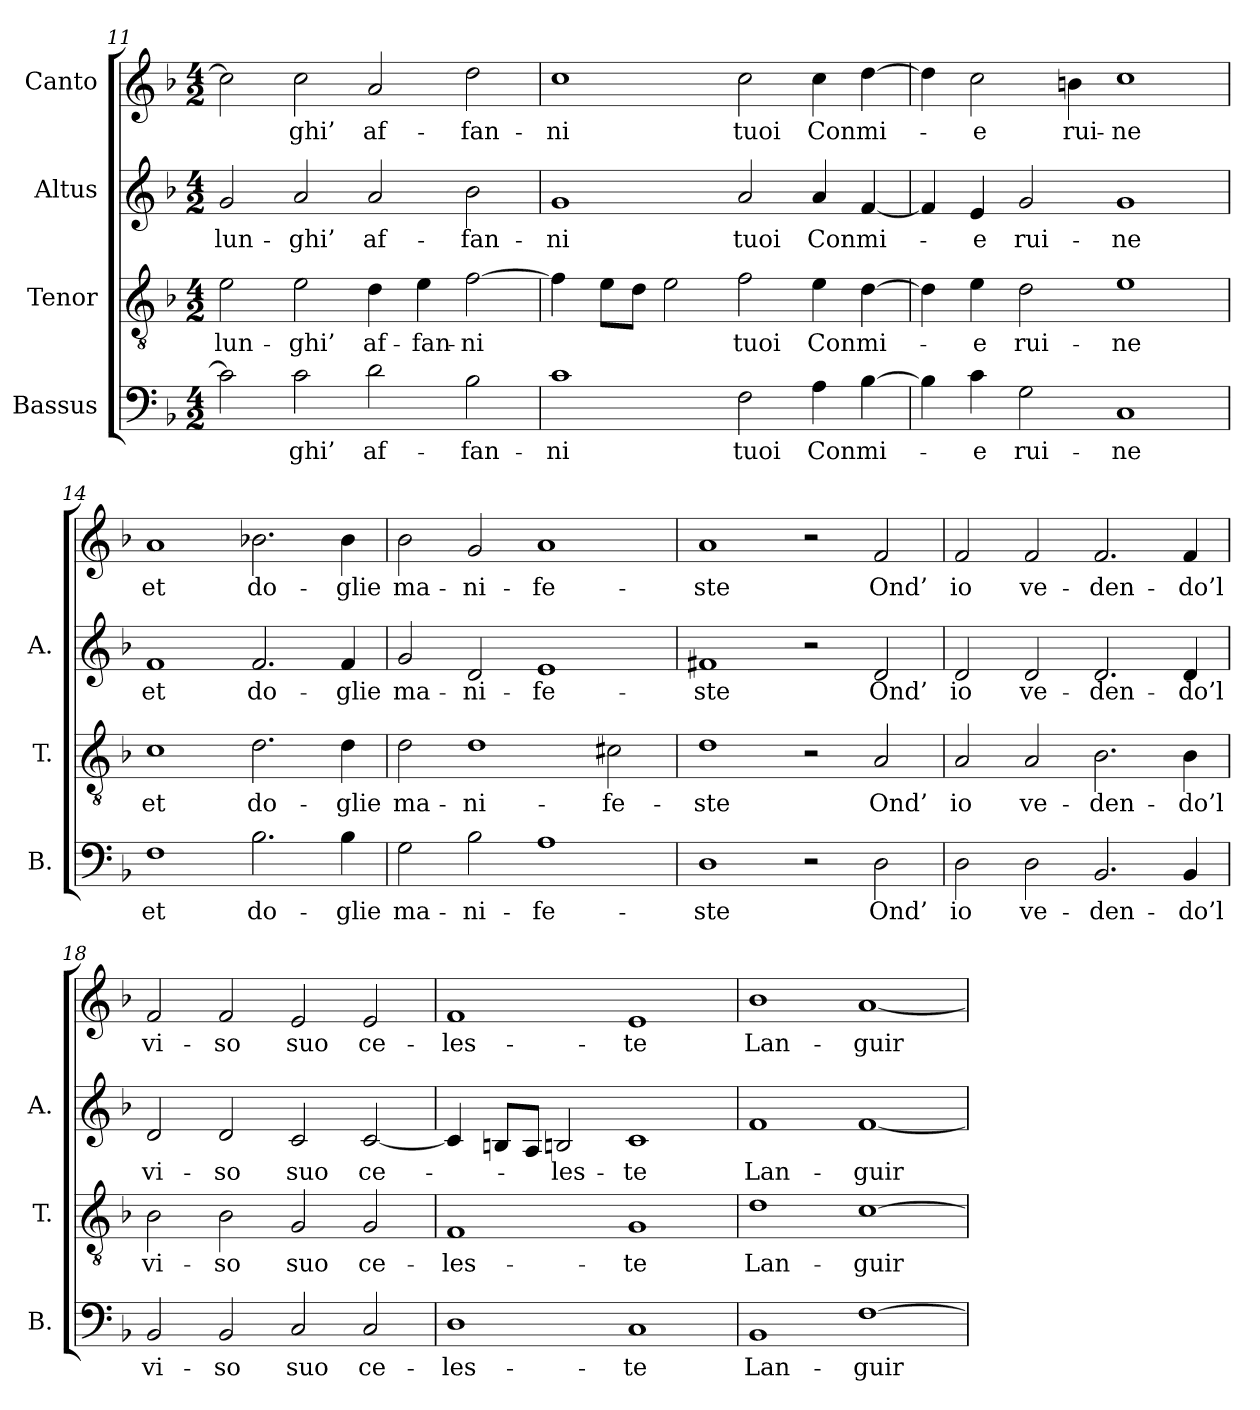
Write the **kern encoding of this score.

**kern	**text	**kern	**text	**kern	**text	**kern	**text
*part4	*part4	*part3	*part3	*part2	*part2	*part1	*part1
*staff4	*staff4	*staff3	*staff3	*staff2	*staff2	*staff1	*staff1
*I"Bassus	*	*I"Tenor	*	*I"Altus	*	*I"Canto	*
*I'B.	*	*I'T.	*	*I'A.	*	*	*
*clefF4	*	*clefGv2	*	*clefG2	*	*clefG2	*
*	*	*ITrd7c12	*	*	*	*	*
*k[b-]	*	*k[b-]	*	*k[b-]	*	*k[b-]	*
*F:	*	*F:	*	*F:	*	*F:	*
*M4/2	*	*M4/2	*	*M4/2	*	*M4/2	*
=11	=11	=11	=11	=11	=11	=11	=11
2c\]	.	2E\	lun-	2g/	lun-	2cc\]	.
2c\	-ghi’	2E\	-ghi’	2a/	-ghi’	2cc\	-ghi’
2d\	af-	4D\	af-	2a/	af-	2a/	af-
.	.	4E\	-fan-	.	.	.	.
2B-\	-fan-	[2F\	-ni	2b-\	-fan-	2dd\	-fan-
=12	=12	=12	=12	=12	=12	=12	=12
1c\	-ni	4F\]	.	1g/	-ni	1cc\	-ni
.	.	8E\L	.	.	.	.	.
.	.	8D\J	.	.	.	.	.
.	.	2E\	.	.	.	.	.
2F\	tuoi	2F\	tuoi	2a/	tuoi	2cc\	tuoi
4A\	Con	4E\	Con	4a/	Con	4cc\	Con
[4B-\	mi-	[4D\	mi-	[4f/	mi-	[4dd\	mi-
!!LO:PB:g=z
=13	=13	=13	=13	=13	=13	=13	=13
4B-\]	.	4D\]	.	4f/]	.	4dd\]	.
4c\	-e	4E\	-e	4e/	-e	2cc\	-e
2G\	rui-	2D\	rui-	2g/	rui-	.	.
.	.	.	.	.	.	4bn\	rui-
1C/	-ne	1E\	-ne	1g/	-ne	1cc\	-ne
=14	=14	=14	=14	=14	=14	=14	=14
1F\	et	1C\	et	1f/	et	1a/	et
2.B-\	do-	2.D\	do-	2.f/	do-	2.b-X\	do-
4B-\	-glie	4D\	-glie	4f/	-glie	4b-\	-glie
=15	=15	=15	=15	=15	=15	=15	=15
2G\	ma-	2D\	ma-	2g/	ma-	2b-\	ma-
2B-\	-ni-	1D\	-ni-	2d/	-ni-	2g/	-ni-
1A\	-fe-	.	.	1e/	-fe-	1a/	-fe-
.	.	2C#X\	-fe-	.	.	.	.
=16	=16	=16	=16	=16	=16	=16	=16
1D\	-ste	1D\	-ste	1f#X/	-ste	1a/	-ste
2r	.	2r	.	2r	.	2r	.
2D\	Ond’	2AA/	Ond’	2d/	Ond’	2f/	Ond’
=17	=17	=17	=17	=17	=17	=17	=17
2D\	io	2AA/	io	2d/	io	2f/	io
2D\	ve-	2AA/	ve-	2d/	ve-	2f/	ve-
2.BB-/	-den-	2.BB-\	-den-	2.d/	-den-	2.f/	-den-
4BB-/	-do’l	4BB-\	-do’l	4d/	-do’l	4f/	-do’l
!!LO:LB:g=z
=18	=18	=18	=18	=18	=18	=18	=18
2BB-/	vi-	2BB-\	vi-	2d/	vi-	2f/	vi-
2BB-/	-so	2BB-\	-so	2d/	-so	2f/	-so
2C/	suo	2GG/	suo	2c/	suo	2e/	suo
2C/	ce-	2GG/	ce-	[2c/	ce-	2e/	ce-
=19	=19	=19	=19	=19	=19	=19	=19
1D\	-les-	1FF/	-les-	4c/]	.	1f/	-les-
.	.	.	.	8Bn/L	.	.	.
.	.	.	.	8A/J	.	.	.
.	.	.	.	2Bn/	-les-	.	.
1C/	-te	1GG/	-te	1c/	-te	1e/	-te
=20	=20	=20	=20	=20	=20	=20	=20
1BB-/	Lan-	1D\	Lan-	1f/	Lan-	1b-\	Lan-
[1F\	-guir	[1C\	-guir	[1f/	-guir	[1a/	-guir
=	=	=	=	=	=	=	=
*-	*-	*-	*-	*-	*-	*-	*-
